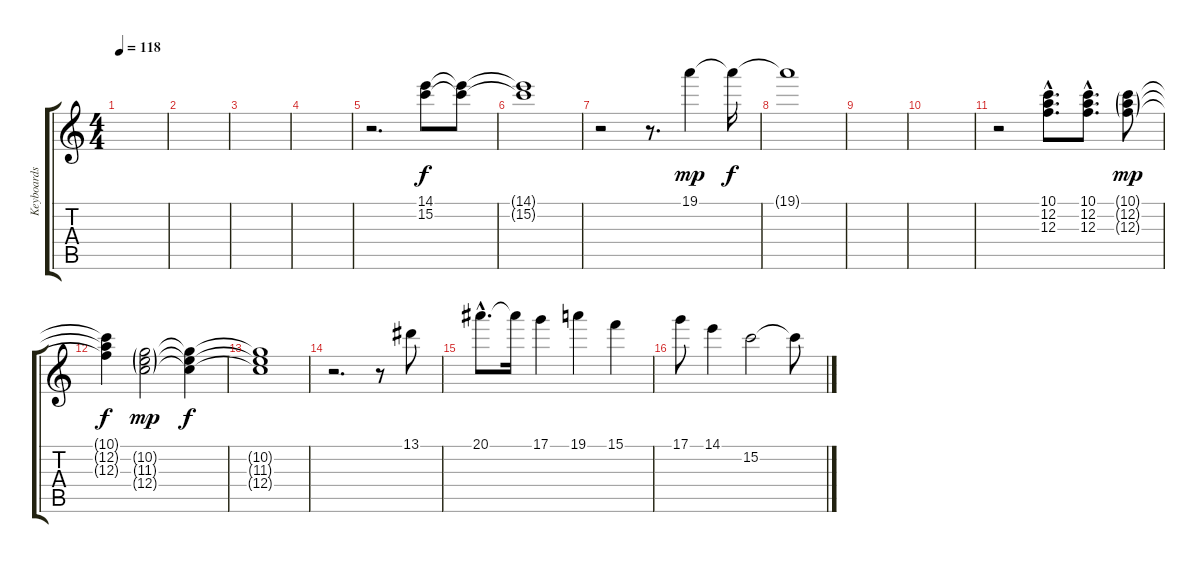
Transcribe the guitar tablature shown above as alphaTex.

\track ("Keyboards III" "Keyboards ") {instrument overdrivenguitar}
\staff {score tabs}
\tuning (D4 A3 F3 C3 G2 C2) {hide}
\ts (4 4)
\tempo 118
\clef g2
\ks c
|
|
|
|
r.2{d} (14.1 15.2).8{volume 12} (14.1{t} 15.2{t}).8{volume 0} |
(14.1{t} 15.2{t}).1 |
r.2 r.8{d} 19.1.4{dy mp volume 12} 19.1{t}.16{dy f volume 0} |
19.1{t}.1 |
|
|
r.2 (10.1{hac} 12.2{hac} 12.3{hac}).8{d volume 14} (10.1{hac} 12.2{hac} 12.3{hac}).8{d} (10.1{g} 12.2{g} 12.3{g}).8{dy mp} |
(10.1{t} 12.2{t} 12.3{t}).4{dy f} (10.2{g} 11.3{g} 12.4{g}).2{dy mp volume 14} (10.2{t} 11.3{t} 12.4{t}).4{dy f volume 0} |
(10.2{t} 11.3{t} 12.4{t}).1 |
r.2{d} r.8 13.1.8{volume 10 instrument electricpiano1} |
20.1{hac}.8{d} 20.1{t}.16 17.1.4 19.1.4 15.1.4 |
17.1.8 14.1.4 15.2.2 15.2{t}.8
